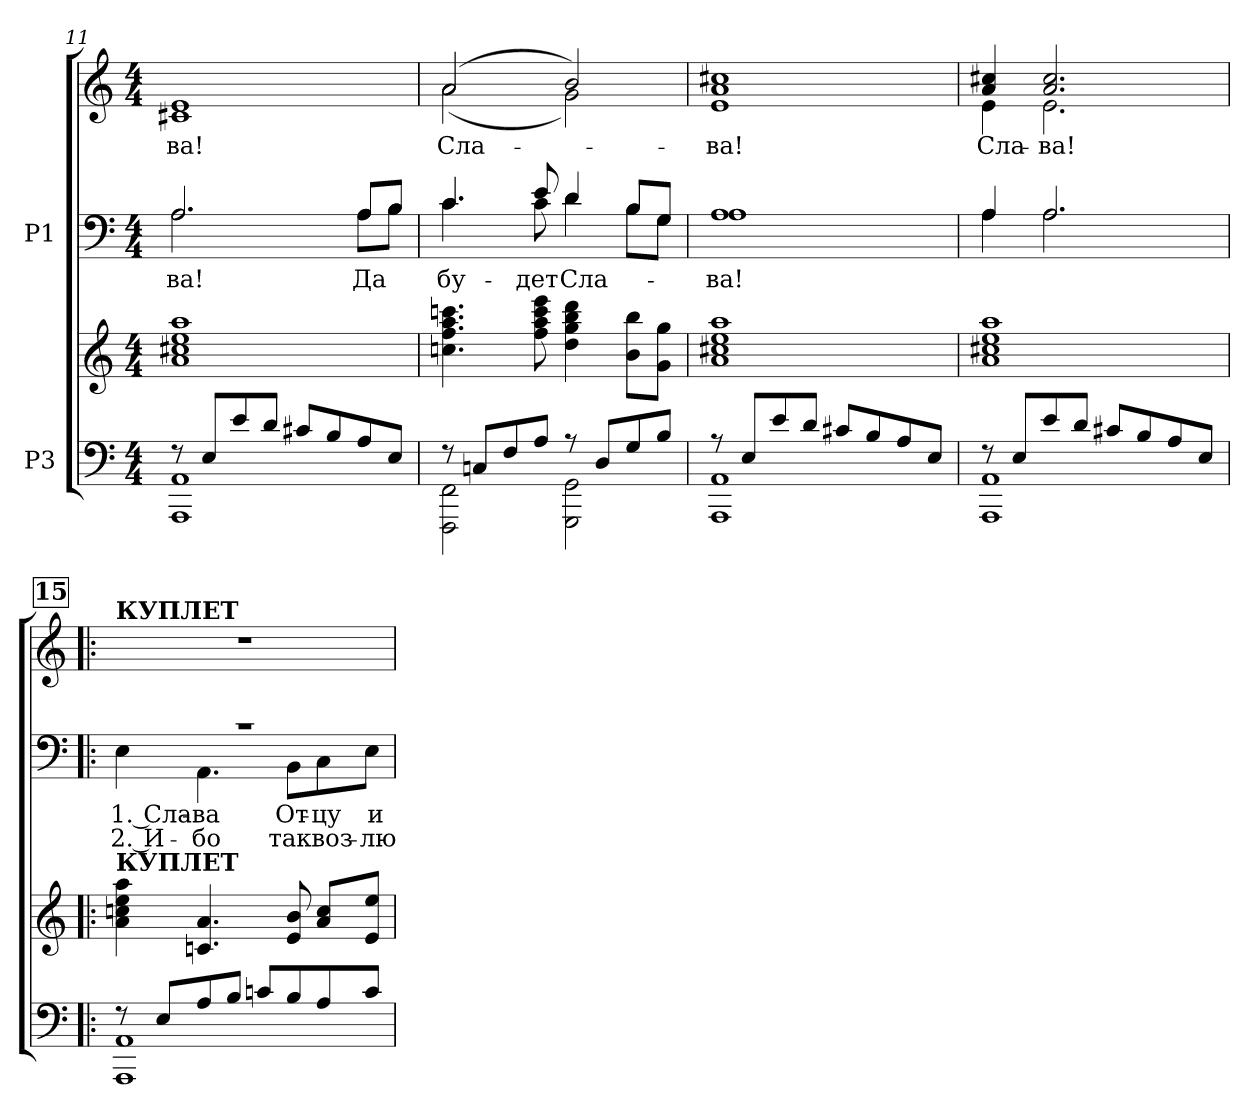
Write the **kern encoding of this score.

**kern	**kern	**kern	**text	**text	**kern	**text
*part2	*part2	*part1	*part1	*part1	*part1	*part1
*staff4	*staff3	*staff2	*staff2	*staff2	*staff1	*staff1
*I"P3	*	*I"P1	*	*	*	*
!!LO:PB:g=z
*clefF4	*clefG2	*clefF4	*	*	*clefG2	*
*k[]	*k[]	*k[]	*	*	*k[]	*
*C:	*C:	*C:	*	*	*C:	*
*M4/4	*M4/4	*M4/4	*	*	*M4/4	*
=11	=11	=11	=11	=11	=11	=11
*^	*	*	*	*	*	*
!	!	!	!	!LO:LY:a:color=#000000	!	!	!
*	*	*	*^	*	*	*	*
!	!	!	!	!	!	!	!	!LO:LY:b:color=#000000
*	*	*	*	*	*	*	*^	*
8r	1AAAi 1AAi	1ai 1cc#Xi 1eei 1aai	2.Ai/	2.Ai\	-ва!	.	1ei	1c#Xi	-ва!
8Ei/L	.	.	.	.	.	.	.	.	.
8ei/	.	.	.	.	.	.	.	.	.
8di/J	.	.	.	.	.	.	.	.	.
8c#Xi/L	.	.	.	.	.	.	.	.	.
8Bi/	.	.	.	.	.	.	.	.	.
!	!	!	!	!	!LO:LY:a:color=#000000	!	!	!	!
8Ai/	.	.	8Ai/L	8Ai\L	Да	.	.	.	.
8Ei/J	.	.	8Bi/J	8Bi\J	.	.	.	.	.
=12	=12	=12	=12	=12	=12	=12	=12	=12	=12
!	!	!	!	!	!LO:LY:a:color=#000000	!	!	!	!
!	!	!	!	!	!	!	!	!	!LO:LY:b:color=#000000
8r	2FFFi\ 2FFi	4.ccni\ 4.ffi 4.aai 4.cccni	4.ci/	4.ci\	бу-	.	(2ai/	(2ai\	Сла-
8Cni/L	.	.	.	.	.	.	.	.	.
8Fi/	.	.	.	.	.	.	.	.	.
!	!	!	!	!	!LO:LY:a:color=#000000	!	!	!	!
8Ai/J	.	8ffi\ 8aai 8ccci 8eeei	8ei/	8ci\	-дет	.	.	.	.
!	!	!	!	!	!LO:LY:a:color=#000000	!	!	!	!
8r	2GGGi\ 2GGi	4ddi\ 4ggi 4bbi 4dddi	4di/	4di\	Сла-	.	2bi/)	2gi\)	.
8Di/L	.	.	.	.	.	.	.	.	.
8Gi/	.	8bi\ 8bbiL	8Bi/L	8Bi\L	.	.	.	.	.
8Bi/J	.	8gi\ 8ggiJ	8Gi/J	8Gi\J	.	.	.	.	.
=13	=13	=13	=13	=13	=13	=13	=13	=13	=13
!	!	!	!	!	!LO:LY:a:color=#000000	!	!	!	!
!	!	!	!	!	!	!	!	!	!LO:LY:b:color=#000000
8r	1AAAi 1AAi	1ai 1cc#Xi 1eei 1aai	1Ai	1Ai	-ва!	.	1ai 1cc#Xi	1ei	-ва!
8Ei/L	.	.	.	.	.	.	.	.	.
8ei/	.	.	.	.	.	.	.	.	.
8di/J	.	.	.	.	.	.	.	.	.
8c#Xi/L	.	.	.	.	.	.	.	.	.
8Bi/	.	.	.	.	.	.	.	.	.
8Ai/	.	.	.	.	.	.	.	.	.
8Ei/J	.	.	.	.	.	.	.	.	.
=14	=14	=14	=14	=14	=14	=14	=14	=14	=14
!	!	!	!	!	!	!	!	!	!LO:LY:b:color=#000000
8r	1AAAi 1AAi	1ai 1cc#Xi 1eei 1aai	4Ai/	4Ai\	.	.	4ai/ 4cc#Xi	4ei\	Сла-
8Ei/L	.	.	.	.	.	.	.	.	.
!	!	!	!	!	!	!	!	!	!LO:LY:b:color=#000000
8ei/	.	.	2.Ai/	2.Ai\	.	.	2.ai/ 2.cc#i	2.ei\	-ва!
8di/J	.	.	.	.	.	.	.	.	.
8c#Xi/L	.	.	.	.	.	.	.	.	.
8Bi/	.	.	.	.	.	.	.	.	.
8Ai/	.	.	.	.	.	.	.	.	.
8Ei/J	.	.	.	.	.	.	.	.	.
*	*	*	*	*	*	*	*v	*v	*
!!LO:LB:g=z
!!LO:REH:place=s1:B:color=#000000:enc=box:fs=12.5566:t=15
=15!|:	=15!|:	=15!|:	=15!|:	=15!|:	=15!|:	=15!|:	=15!|:	=15!|:
!	!	!	!	!	!	!	!LO:TX:a:B:t=КУПЛЕТ	!
!	!	!LO:TX:a:B:t=КУПЛЕТ	!	!	!	!	!	!
!	!	!	!	!	!LO:LY:a:color=#000000	!LO:LY:a:color=#000000	!	!
8r	1AAAi 1AAi	4ai\ 4ccni 4eei 4aai	1r	4Ei\	1. Сла-	2. И-	1r	.
8Ei/L	.	.	.	.	.	.	.	.
!	!	!	!	!	!LO:LY:a:color=#000000	!LO:LY:a:color=#000000	!	!
8Ai/	.	4.cni/ 4.ai	.	4.AAi\	-ва	-бо	.	.
8Bi/J	.	.	.	.	.	.	.	.
8cni/L	.	.	.	.	.	.	.	.
!	!	!	!	!	!LO:LY:a:color=#000000	!LO:LY:a:color=#000000	!	!
8Bi/	.	8ei/ 8bi	.	8BBi\L	От-	так	.	.
!	!	!	!	!	!LO:LY:a:color=#000000	!LO:LY:a:color=#000000	!	!
8Ai/	.	8ai/ 8cciL	.	8Ci\	-цу	воз-	.	.
!	!	!	!	!	!LO:LY:a:color=#000000	!LO:LY:a:color=#000000	!	!
8ci/J	.	8ei/ 8eeiJ	.	8Ei\J	и	-лю-	.	.
*v	*v	*	*v	*v	*	*	*	*
=	=	=	=	=	=	=
*-	*-	*-	*-	*-	*-	*-
